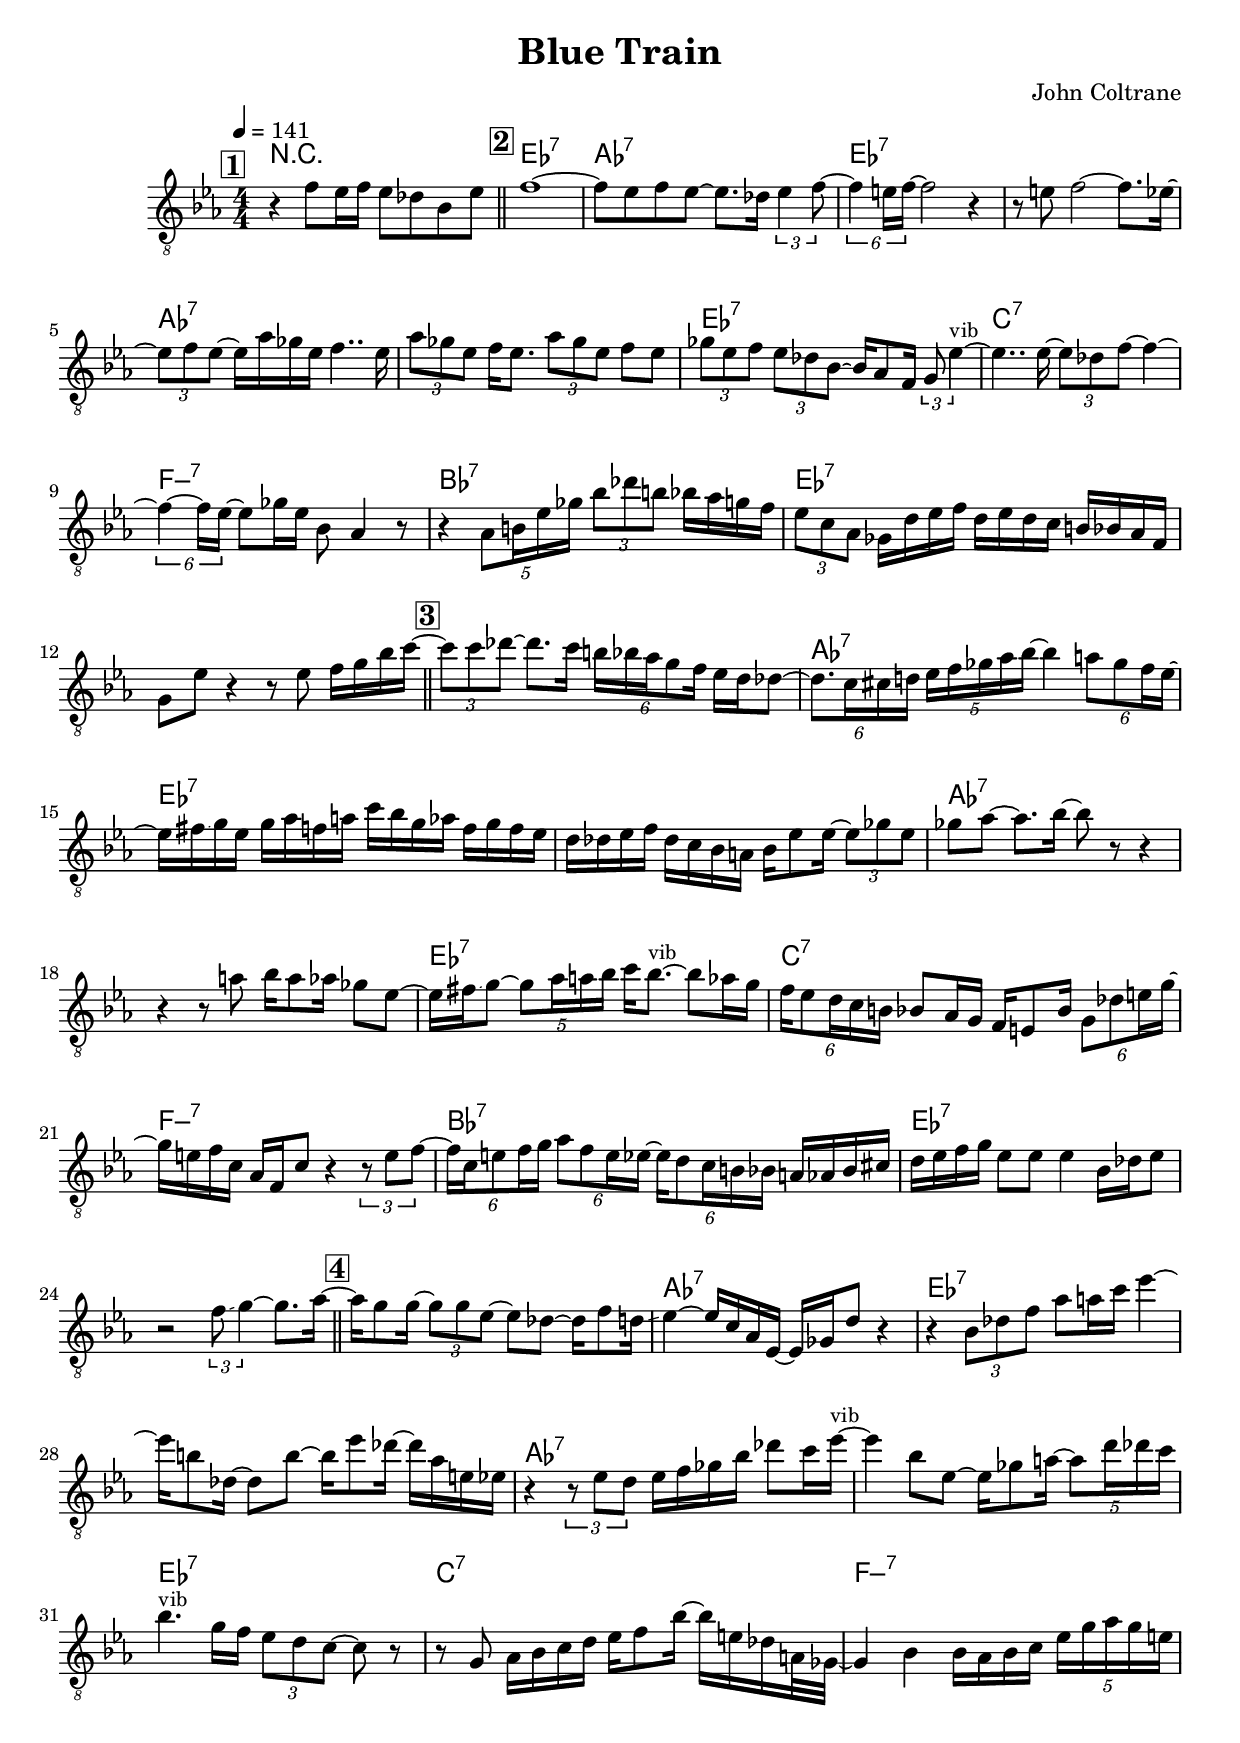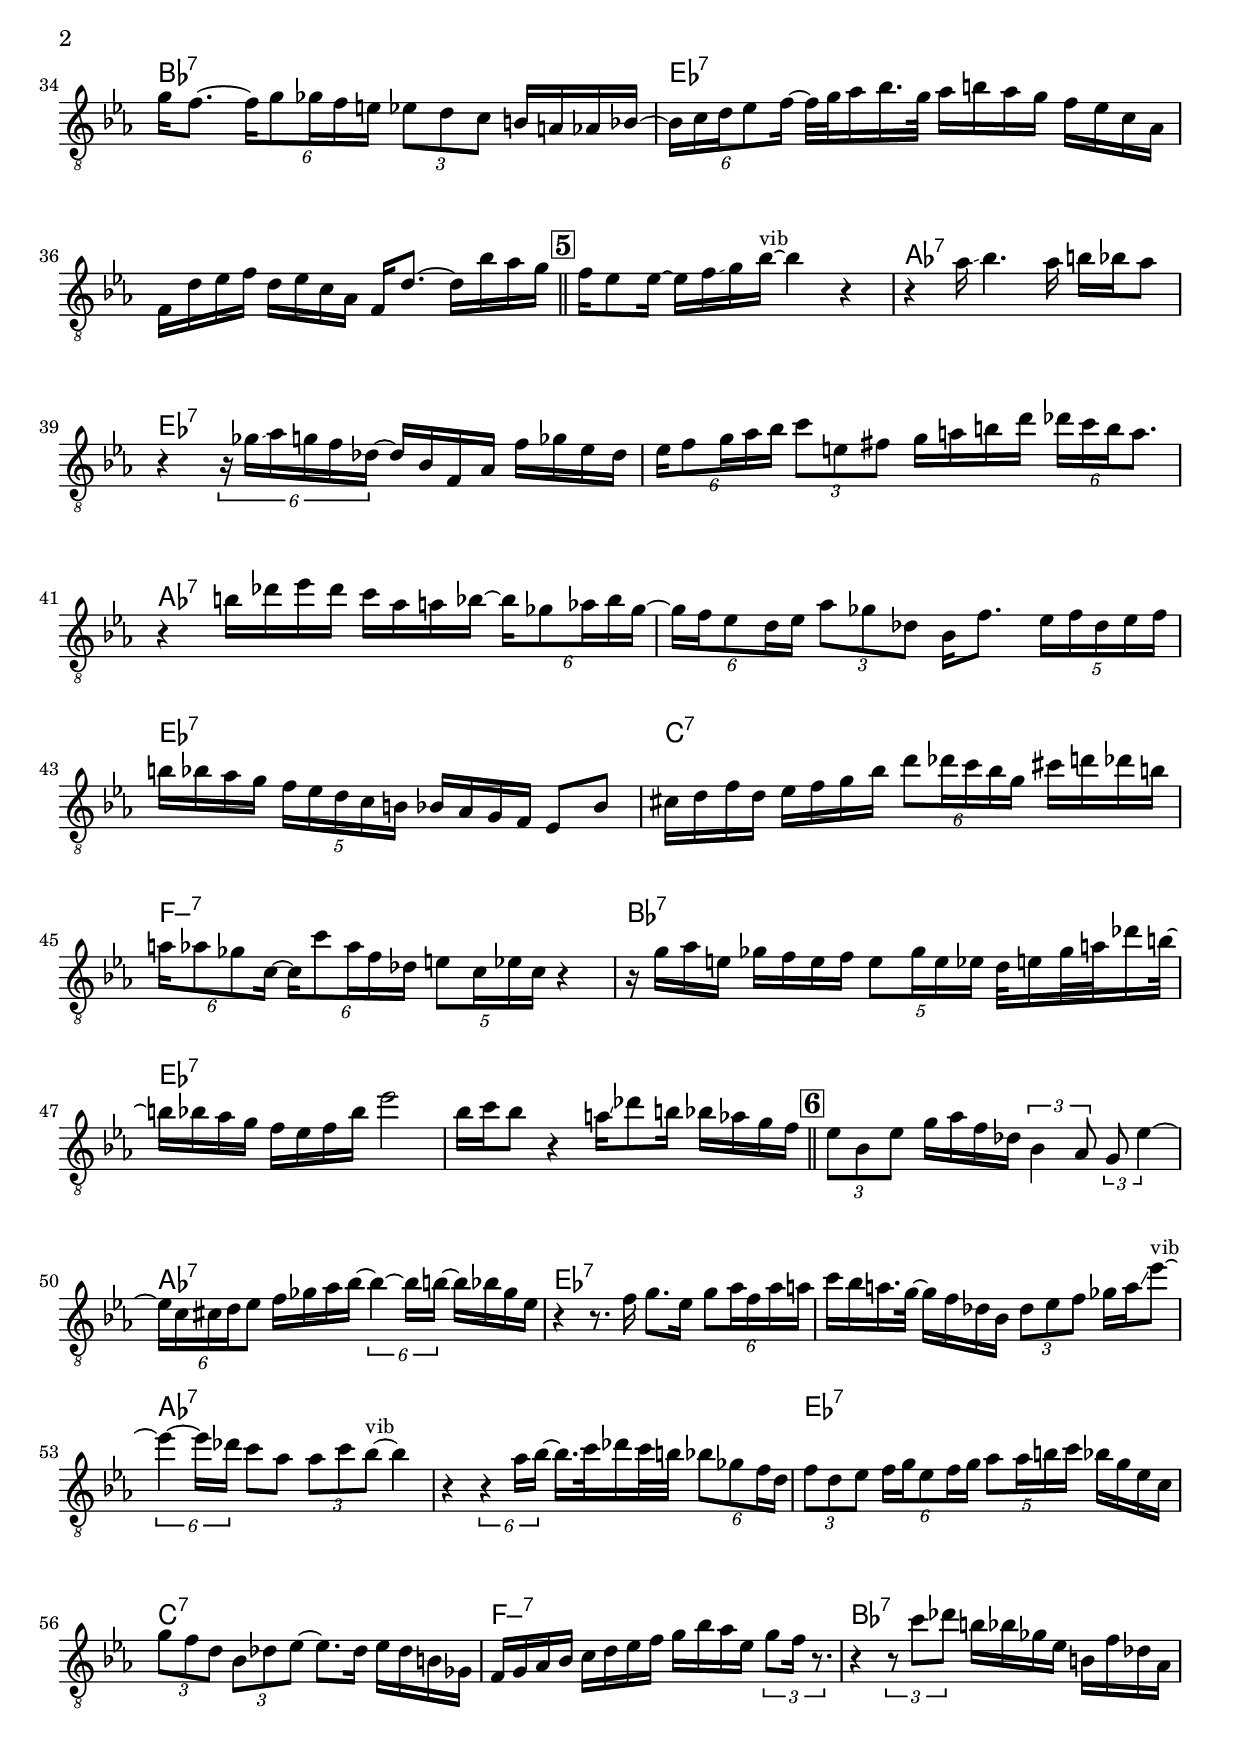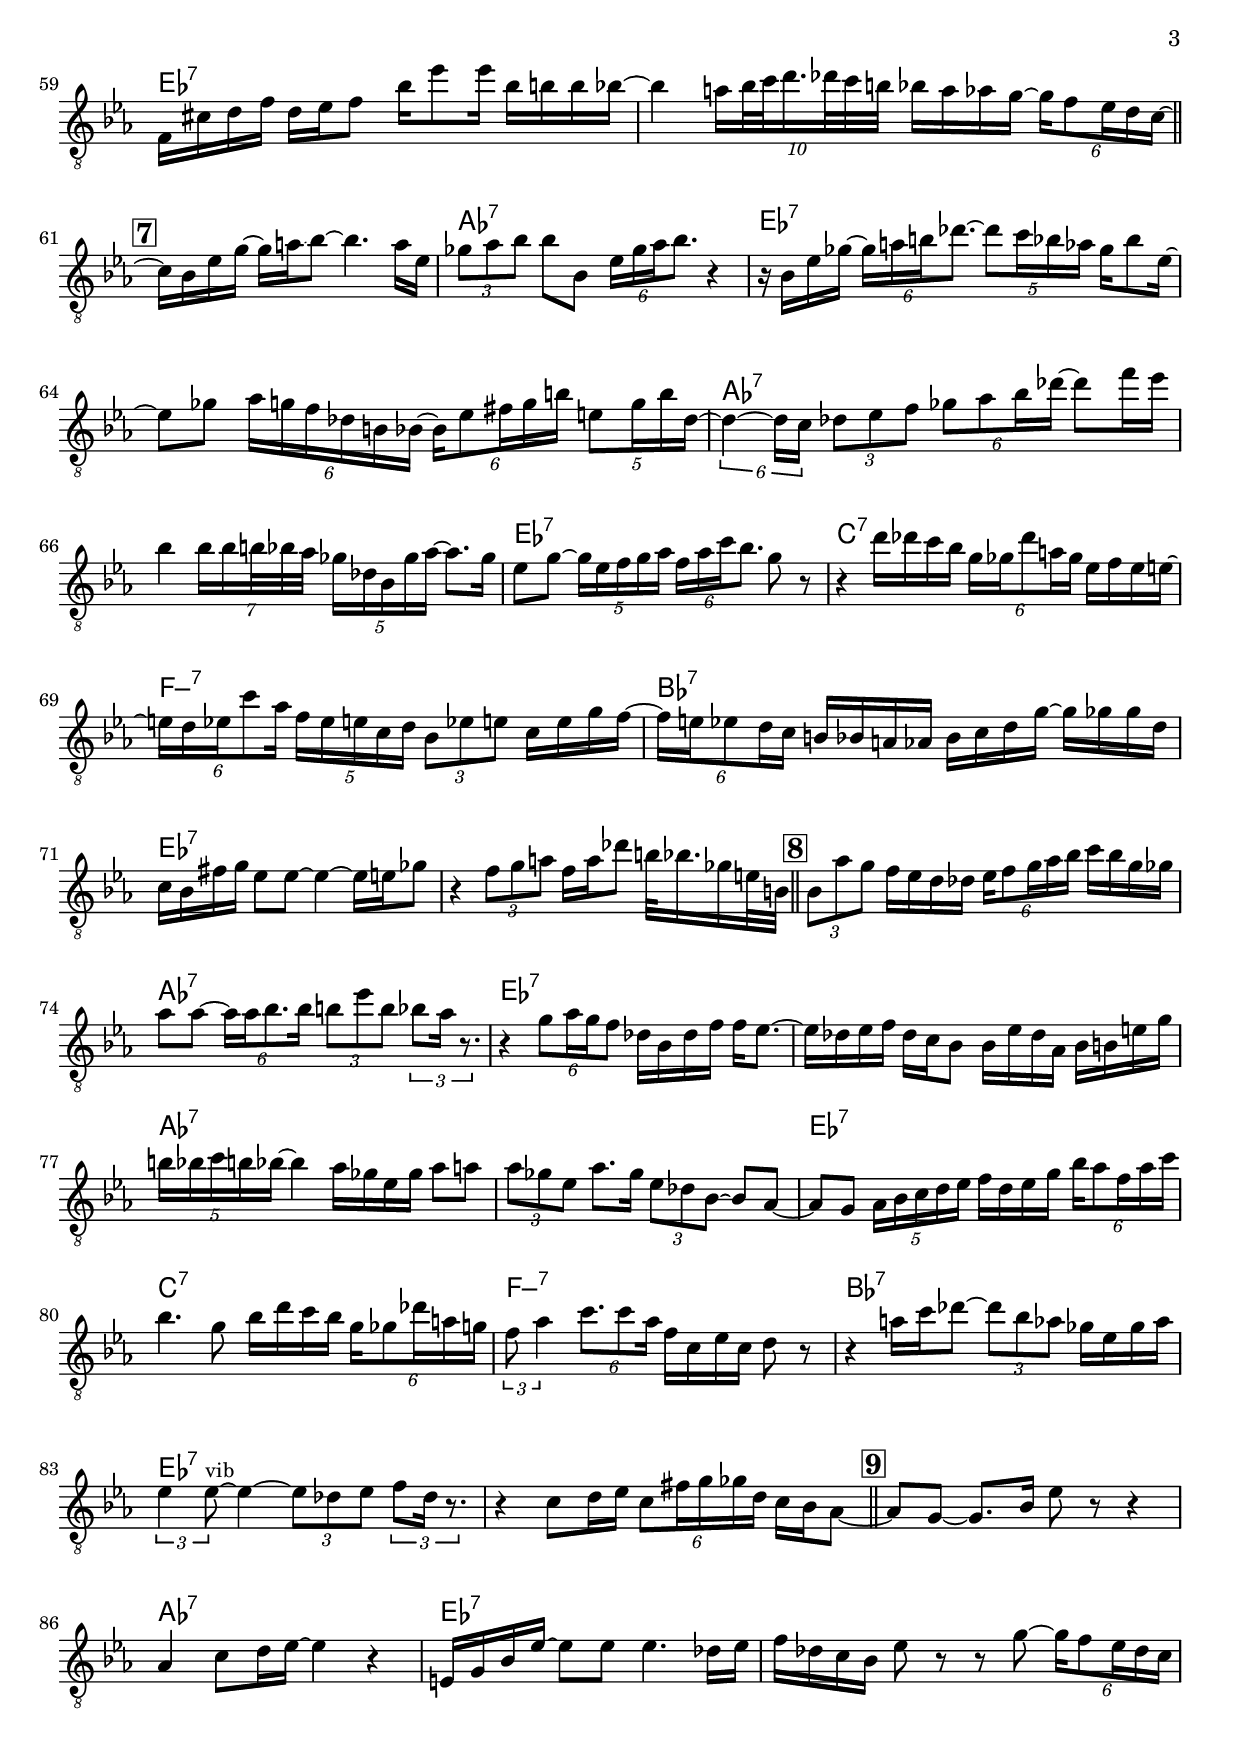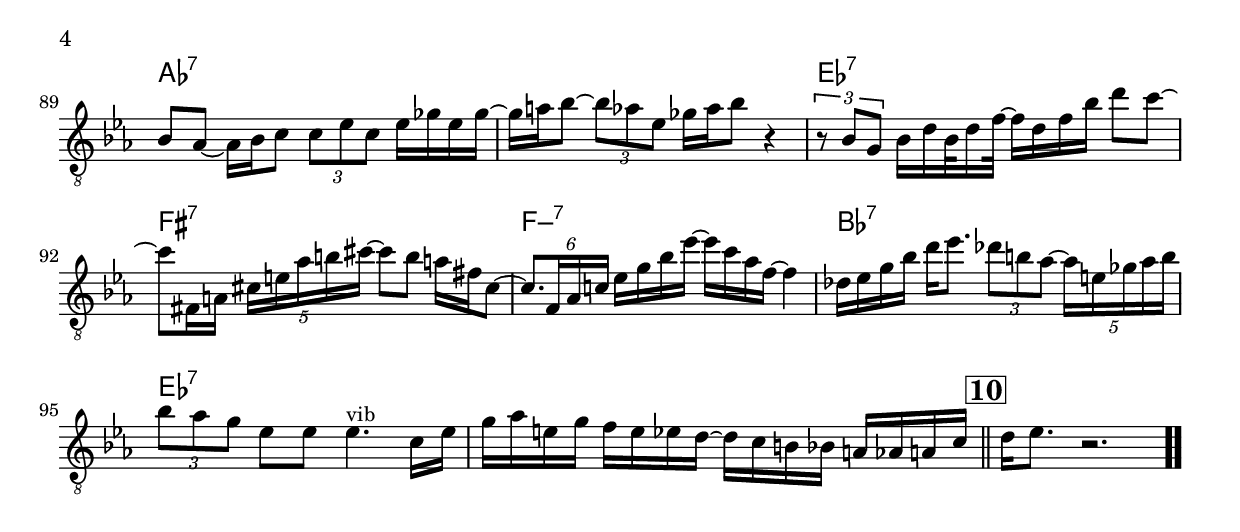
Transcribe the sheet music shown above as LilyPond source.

\version "2.13.2"

#(ly:set-option 'point-and-click #f)

\header {
  title = "Blue Train"
  composer = "John Coltrane"
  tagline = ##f
}
global =
{
    \override Staff.TimeSignature #'style = #'()
    \time 4/4
    \clef "treble_8"
    \key es \major
    \override Rest #'direction = #'0
    \override MultiMeasureRest #'staff-position = #0
}
\score
{
<<
    \transpose c' c'

    \new ChordNames { \chords {
      \set majorSevenSymbol = \markup { "maj7" }
      \set minorChordModifier = \markup { \char ##x2013 }
      | r1 
      | es1:7 | aes1:7 | es1:7 | s1 | aes1:7 | s1 | es1:7 | c1:7 
      | f1:min7 | bes1:7 | es1:7 | s1 | s1 | aes1:7 | es1:7 | s1 
      | aes1:7 | s1 | es1:7 | c1:7 | f1:min7 | bes1:7 | es1:7 | s1 
      | s1 | aes1:7 | es1:7 | s1 | aes1:7 | s1 | es1:7 | c1:7 
      | f1:min7 | bes1:7 | es1:7 | s1 | s1 | aes1:7 | es1:7 | s1 
      | aes1:7 | s1 | es1:7 | c1:7 | f1:min7 | bes1:7 | es1:7 | s1 
      | s1 | aes1:7 | es1:7 | s1 | aes1:7 | s1 | es1:7 | c1:7 
      | f1:min7 | bes1:7 | es1:7 | s1 | s1 | aes1:7 | es1:7 | s1 
      | aes1:7 | s1 | es1:7 | c1:7 | f1:min7 | bes1:7 | es1:7 | s1 
      | s1 | aes1:7 | es1:7 | s1 | aes1:7 | s1 | es1:7 | c1:7 
      | f1:min7 | bes1:7 | es1:7 | s1 | s1 | aes1:7 | es1:7 | s1 
      | aes1:7 | s1 | es1:7 | fis1:7 | f1:min7 | bes1:7 | es1:7 | s1 
      | s1|
      }
      }

    \new Staff
    <<
    \transpose c' c'

    {
      \global
  		%\override Score.MetronomeMark #'transparent = ##t
  		%\override Score.MetronomeMark #'stencil = ##f
  		
  		\override HorizontalBracket #'direction = #UP
  		\override HorizontalBracket #'bracket-flare = #'(0 . 0)
  		
  		\override TextSpanner #'dash-fraction = #1.0
  		\override TextSpanner #'bound-details #'left #'text = \markup{ \concat{\draw-line #'(0 . -1.0) \draw-line #'(1.0 . 0) }}
  		\override TextSpanner #'bound-details #'right #'text = \markup{ \concat{ \draw-line #'(1.0 . 0) \draw-line #'(0 . -1.0) }}
          \set Score.markFormatter = #format-mark-box-numbers


      \tempo 4 = 141
      \set Score.currentBarNumber = #0
     
      \bar "||" \mark \default r4 f'8 es'16 f'16 es'8 des'8 bes8 es'8 
      \bar "||" \mark \default f'1~ 
      | f'8 es'8 f'8 es'8~ es'8. des'16 \tuplet 3/2 {es'4 f'8~} 
      | \tuplet 6/4 {f'4 e'16 f'16~} f'2 r4 
      | r8 e'8 f'2~ f'8. es'16~ 
      | \tuplet 3/2 {es'8 f'8 es'8~} es'16 aes'16 ges'16 es'16 f'4.. es'16 
      | \tuplet 3/2 {aes'8 ges'8 es'8} f'16 es'8. \tuplet 3/2 {aes'8 ges'8 es'8} f'8 es'8 
      | \tuplet 3/2 {ges'8 es'8 f'8} \tuplet 3/2 {es'8 des'8 bes8~} bes16 aes8 f16 \tuplet 3/2 {g8 es'4~^\markup{\left-align \small vib}} 
      | es'4.. es'16~ \tuplet 3/2 {es'8 des'8 f'8~} f'4~ 
      | \tuplet 6/4 {f'4~ f'16 es'16~} es'8 ges'16 es'16 bes8 aes4 r8 
      | r4 \tuplet 5/4 {aes8 b16 es'16 ges'16} \tuplet 3/2 {bes'8 des''8 b'8} bes'16 aes'16 g'16 f'16 
      | \tuplet 3/2 {es'8 c'8 aes8} ges16 d'16 es'16 f'16 d'16 es'16 d'16 c'16 b16 bes16 aes16 f16 
      | g8 es'8 r4 r8 es'8 f'16 g'16 bes'16 c''16~ 
      \bar "||" \mark \default \tuplet 3/2 {c''8 c''8\glissando  des''8~} des''8. c''16 \tuplet 6/4 {b'16 bes'16 aes'16 g'8 f'16} es'16 d'16 des'8~ 
      | \tuplet 6/4 {des'8. c'16 cis'16 d'16} \tuplet 5/4 {es'16 f'16 ges'16 aes'16 bes'16~} bes'4 \tuplet 6/4 {a'8 ges'8 f'16 es'16~} 
      | es'16 fis'16\glissando  g'16 es'16 g'16 aes'16 f'16 a'16 c''16 bes'16 g'16 aes'16 f'16 g'16 f'16 es'16 
      | d'16 des'16 es'16 f'16 des'16 c'16 bes16 a16 bes16 es'8 es'16~ \tuplet 3/2 {es'8 ges'8 es'8} 
      | ges'8 aes'8~ aes'8. bes'16~ bes'8 r8 r4 
      | r4 r8 a'8 bes'16 a'8 aes'16 ges'8 es'8~ 
      | es'16 fis'16\glissando  g'8~ \tuplet 5/4 {g'8 aes'16\glissando  a'16 bes'16} c''16 bes'8.~^\markup{\left-align \small vib} bes'8 aes'16 g'16 
      | \tuplet 6/4 {f'16 es'8 d'16 c'16 b16} bes8 aes16 g16 f16 e8 bes16 \tuplet 6/4 {g8 des'8 e'16 g'16~} 
      | g'16 e'16 f'16 c'16 aes16 f16 c'8 r4 \tuplet 3/2 {r8 e'8 f'8~} 
      | \tuplet 6/4 {f'16 c'16 e'8 f'16 g'16} \tuplet 6/4 {aes'8 f'8 e'16 es'16~} \tuplet 6/4 {es'16 d'8 c'16 b16 bes16} a16 aes16 bes16 cis'16 
      | d'16 es'16 f'16 g'16 es'8 es'8 es'4 bes16 des'16 es'8 
      | r2 \tuplet 3/2 {f'8\glissando  g'4~} g'8. aes'16~ 
      \bar "||" \mark \default aes'16 g'8 g'16~ \tuplet 3/2 {g'8 g'8 es'8~} es'8 des'8~ des'16 f'8 d'16\glissando  
      | es'4~ es'16 c'16 aes16 es16~ es16 ges16 d'8 r4 
      | r4 \tuplet 3/2 {bes8 des'8 f'8} aes'8 a'16 c''16 es''4~ 
      | es''16 b'8 des'16~ des'8 b'8~ b'16 es''8 des''16~ des''16 aes'16 e'16 es'16 
      | r4 \tuplet 3/2 {r8 es'8 d'8} es'16 f'16 ges'16 bes'16 des''8 c''16 es''16~^\markup{\left-align \small vib} 
      | es''4 bes'8 es'8~ es'16 ges'8 a'16~ \tuplet 5/4 {a'8 d''16 des''16 c''16} 
      | bes'4.^\markup{\left-align \small vib} g'16 f'16 \tuplet 3/2 {es'8 d'8 c'8~} c'8 r8 
      | r8 g8 aes16 bes16 c'16 d'16 es'16 f'8 bes'16~ bes'16 e'16 des'16 a32 ges32~ 
      | ges4 bes4 bes16 aes16 bes16 c'16 \tuplet 5/4 {es'16 g'16 aes'16 g'16 e'16} 
      | g'16 f'8.~ \tuplet 6/4 {f'16 g'8 ges'16 f'16 e'16} \tuplet 3/2 {es'8 d'8 c'8} b16 a16 aes16 bes16~ 
      | \tuplet 6/4 {bes16 c'16 d'16 es'8 f'16~} f'32 g'32 aes'16 bes'16. g'32 aes'16 b'16 aes'16 g'16 f'16 es'16 c'16 aes16 
      | f16 d'16 es'16 f'16 d'16 es'16 c'16 aes16 f16 d'8.~ d'16 bes'16 aes'16 g'16 
      \bar "||" \mark \default f'16 es'8 es'16~ es'16 f'16\glissando  g'16 bes'16~^\markup{\left-align \small vib} bes'4 r4 
      | r4 aes'16\glissando  bes'4. aes'16 b'16 bes'16 aes'8 
      | r4 \tuplet 6/4 {r16 ges'16\glissando  aes'16 g'16 f'16 des'16~} des'16 bes16 f16 aes16 f'16 ges'16 es'16 des'16 
      | \tuplet 6/4 {es'16 f'8 g'16 aes'16 bes'16} \tuplet 3/2 {c''8 e'8 fis'8} g'16 a'16 b'16 d''16 \tuplet 6/4 {des''16 c''16 b'16 a'8.} 
      | r4 b'16 des''16 es''16 des''16 c''16 aes'16 a'16 bes'16~ \tuplet 6/4 {bes'16 ges'8 aes'16 bes'16 ges'16~} 
      | \tuplet 6/4 {ges'16 f'16 es'8 d'16 es'16} \tuplet 3/2 {aes'8 ges'8 des'8} bes16 f'8. \tuplet 5/4 {es'16 f'16 des'16 es'16 f'16} 
      | b'16 bes'16 aes'16 g'16 \tuplet 5/4 {f'16 es'16 d'16 c'16 b16} bes16 aes16 g16 f16 es8 bes8 
      | cis'16 d'16 f'16 d'16 es'16 f'16 g'16 bes'16 \tuplet 6/4 {d''8 des''16 c''16 bes'16 g'16} cis''16 d''16 des''16 b'16 
      | \tuplet 6/4 {a'16 aes'8 ges'8 c'16~} \tuplet 6/4 {c'16 c''8 aes'16 f'16 des'16} \tuplet 5/4 {e'8 c'16 es'16 c'16} r4 
      | r16 g'16 aes'16 e'16 ges'16 f'16 e'16 f'16 \tuplet 5/4 {e'8 ges'16 e'16 es'16} d'32 e'16 ges'32 a'32 des''16 b'32~ 
      | b'16 bes'16 aes'16 g'16 f'16 es'16 f'16 bes'16 es''2 
      | bes'16 c''16 bes'8 r4 a'16\glissando  des''8 b'16 bes'16 aes'16 g'16 f'16 
      \bar "||" \mark \default \tuplet 3/2 {es'8 bes8 es'8} g'16 aes'16 f'16 des'16 \tuplet 3/2 {bes4 aes8} \tuplet 3/2 {g8 es'4~} 
      | \tuplet 6/4 {es'16 c'16 cis'16 d'16 es'8} f'16 ges'16 aes'16 bes'16~ \tuplet 6/4 {bes'4~ bes'16 b'16~} b'16 bes'16 ges'16 es'16 
      | r4 r8. f'16 g'8. es'16 \tuplet 6/4 {g'8 aes'16 f'16 aes'16 a'16} 
      | c''16 bes'16 a'16. g'32~ g'16 f'16 des'16 bes16 \tuplet 3/2 {des'8 es'8 f'8} ges'16 a'16\glissando  es''8~^\markup{\left-align \small vib} 
      | \tuplet 6/4 {es''4~ es''16 des''16} c''8 aes'8 \tuplet 3/2 {aes'8 c''8 bes'8~^\markup{\left-align \small vib}} bes'4 
      | r4 \tuplet 6/4 {r4 aes'16 bes'16~} bes'16. c''32 des''16 c''32 b'32 \tuplet 6/4 {bes'8 ges'8 f'16 d'16} 
      | \tuplet 3/2 {f'8 d'8 es'8} \tuplet 6/4 {f'16 g'16 es'8 f'16 g'16} \tuplet 5/4 {aes'8 aes'16 b'16 c''16} bes'16 g'16 es'16 c'16 
      | \tuplet 3/2 {g'8 f'8 d'8} \tuplet 3/2 {bes8 des'8 es'8~} es'8. des'16 es'16 des'16 b16 ges16 
      | f16 g16 aes16 bes16 c'16 d'16 es'16 f'16 g'16 bes'16 aes'16 es'16 \tuplet 3/2 {g'8 f'16 r8.} 
      | r4 \tuplet 3/2 {r8 c''8 des''8} b'16 bes'16 ges'16 es'16 b16 f'16 des'16 aes16 
      | f16 cis'16 d'16 f'16 d'16 es'16 f'8 bes'16 es''8 es''16 bes'16 b'16 b'16 bes'16~ 
      | bes'4 \tuplet 10/8 {a'16 bes'32 c''32 d''16. des''32 c''32 b'32} bes'16 a'16 aes'16 g'16~ \tuplet 6/4 {g'16 f'8 es'16 d'16 c'16~} 
      \bar "||" \mark \default c'16 bes16 es'16 g'16~ g'16 a'16\glissando  bes'8~ bes'4. a'16 es'16 
      | \tuplet 3/2 {ges'8 aes'8 bes'8} bes'8 bes8 \tuplet 6/4 {es'16 ges'16 aes'16 bes'8.} r4 
      | r16 bes16 es'16 ges'16~ \tuplet 6/4 {ges'16 a'16 b'16 des''8.~} \tuplet 5/4 {des''8 c''16 bes'16 aes'16} ges'16 bes'8 es'16~ 
      | es'8 ges'8 \tuplet 6/4 {aes'16 g'16 f'16 des'16 b16 bes16~} \tuplet 6/4 {bes16 es'8 fis'16 g'16 b'16} \tuplet 5/4 {e'8 g'16 b'16 des'16~} 
      | \tuplet 6/4 {des'4~ des'16 c'16} \tuplet 3/2 {des'8 es'8 f'8} \tuplet 6/4 {ges'8 aes'8 bes'16 des''16~} des''8 f''16 es''16 
      | bes'4 \tuplet 7/8 {bes'16 bes'16 b'32 bes'32 aes'32} \tuplet 5/4 {ges'16 des'16 bes16 ges'16 aes'16~} aes'8. ges'16 
      | es'8 g'8~ \tuplet 5/4 {g'16 es'16 f'16 g'16 aes'16} \tuplet 6/4 {f'16 aes'16 c''16 bes'8.} g'8 r8 
      | r4 d''16 des''16 c''16 bes'16 \tuplet 6/4 {g'16 ges'16 des''8 a'16 ges'16} es'16 f'16 es'16 e'16~ 
      | \tuplet 6/4 {e'16 d'16 es'16 c''8 aes'16} \tuplet 5/4 {f'16 es'16 e'16 c'16 d'16} \tuplet 3/2 {bes8 es'8 e'8} c'16 e'16 g'16 f'16~ 
      | \tuplet 6/4 {f'16 e'16 es'8 d'16 c'16} b16 bes16 a16 aes16 bes16 c'16 d'16 g'16~ g'16 ges'16 ges'16 d'16 
      | c'16 bes16 fis'16\glissando  g'16 es'8 es'8~ es'4~ es'16 e'16 ges'8 
      | r4 \tuplet 3/2 {f'8 g'8 a'8} f'16 a'16 des''8 b'32 bes'16. ges'16 e'32 b32 
      \bar "||" \mark \default \tuplet 3/2 {bes8 aes'8 g'8} f'16 es'16 d'16 des'16 \tuplet 6/4 {es'16 f'8 g'16 aes'16 bes'16} c''16 bes'16 g'16 ges'16 
      | aes'8 aes'8~ \tuplet 6/4 {aes'16 aes'16 bes'8. bes'16\glissando } \tuplet 3/2 {b'8 es''8 b'8} \tuplet 3/2 {bes'8 aes'16 r8.} 
      | r4 \tuplet 6/4 {g'8 aes'16 g'16 f'8} des'16 bes16 des'16 f'16 f'16 es'8.~ 
      | es'16 des'16 es'16 f'16 des'16 c'16 bes8 bes16 es'16 des'16 aes16 bes16 b16 e'16 g'16 
      | \tuplet 5/4 {b'16 bes'16 c''16 b'16 bes'16~} bes'4 aes'16 ges'16 es'16 ges'16 aes'8 a'8 
      | \tuplet 3/2 {aes'8 ges'8 es'8} aes'8. ges'16 \tuplet 3/2 {es'8 des'8 bes8~} bes8 aes8~ 
      | aes8 g8 \tuplet 5/4 {aes16 bes16 c'16 d'16 es'16} f'16 d'16 es'16 g'16 \tuplet 6/4 {bes'16 aes'8 f'16 aes'16 c''16} 
      | bes'4. g'8 bes'16 d''16 c''16 bes'16 \tuplet 6/4 {g'16 ges'8 des''16 a'16 g'16} 
      | \tuplet 3/2 {f'8 aes'4} \tuplet 6/4 {c''8. c''8 aes'16} f'16 c'16 es'16 c'16 d'8 r8 
      | r4 a'16 c''16 des''8~ \tuplet 3/2 {des''8 bes'8 aes'8} ges'16 es'16 ges'16 aes'16 
      | \tuplet 3/2 {es'4 es'8~^\markup{\left-align \small vib}} es'4~ \tuplet 3/2 {es'8 des'8 es'8} \tuplet 3/2 {f'8 des'16 r8.} 
      | r4 c'8 d'16 es'16 \tuplet 6/4 {c'8 fis'16 g'16 ges'16 d'16} c'16 bes16 aes8~ 
      \bar "||" \mark \default aes8 g8~ g8. bes16 es'8 r8 r4 
      | aes4 c'8 d'16 es'16~ es'4 r4 
      | e16 g16 bes16 es'16~ es'8 es'8 es'4. des'16 es'16 
      | f'16 des'16 c'16 bes16 es'8 r8 r8 g'8~ \tuplet 6/4 {g'16 f'8 es'16 des'16 c'16} 
      | bes8 aes8~ aes16 bes16 c'8 \tuplet 3/2 {c'8 es'8 c'8} es'16 ges'16 es'16 ges'16~ 
      | ges'16 a'16 bes'8~ \tuplet 3/2 {bes'8 aes'8 es'8} ges'16 aes'16 bes'8 r4 
      | \tuplet 3/2 {r8 bes8 g8} bes16 d'16 bes32 d'16 f'32~ f'16 d'16 f'16 bes'16 d''8 c''8~ 
      | c''8 fis16 a16 \tuplet 5/4 {cis'16 e'16 aes'16 b'16 cis''16~} cis''8 b'8 a'16 fis'16 cis'8~ 
      | \tuplet 6/4 {cis'8. f16 aes16 c'16} es'16 g'16 bes'16 es''16~ es''16 c''16 aes'16 f'16~ f'4 
      | des'16 es'16 g'16 bes'16 d''16\glissando  es''8. \tuplet 3/2 {des''8 b'8 aes'8~} \tuplet 5/4 {aes'16 e'16 ges'16 aes'16 b'16} 
      | \tuplet 3/2 {bes'8 aes'8 g'8} es'8 es'8 es'4.^\markup{\left-align \small vib} c'16 es'16 
      | g'16 aes'16 e'16 g'16 f'16 e'16 es'16 d'16~ d'16 c'16 b16 bes16 a16 aes16 a16 c'16 
      \bar "||" \mark \default d'16 es'8. r2.\bar  ".."
    }
    >>
>>    
}
